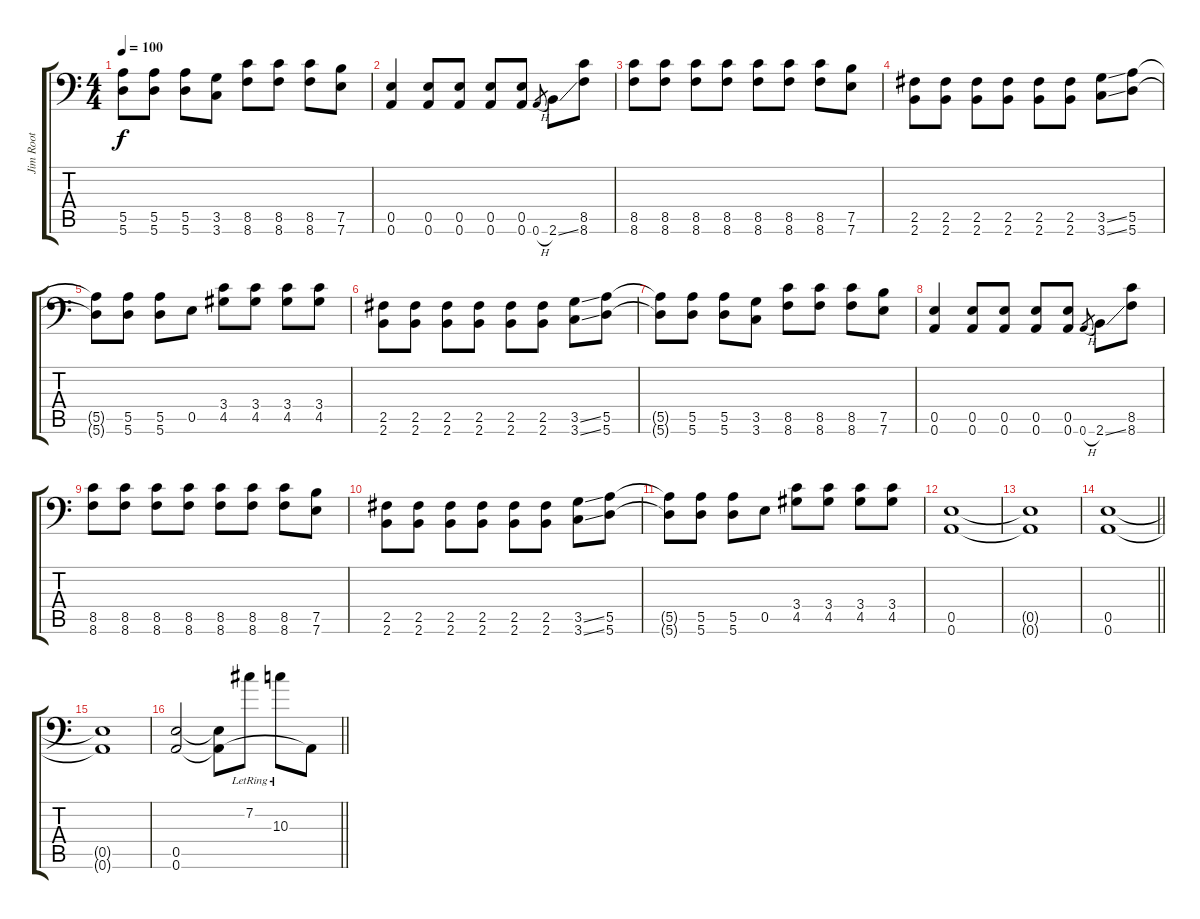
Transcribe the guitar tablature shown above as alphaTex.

\track ("Jim Root" "Jim Root") {instrument distortionguitar}
\staff {score tabs}
\tuning (B3 Gb3 D3 A2 E2 A1) {hide}
\ts (4 4)
\tempo 100
\clef f4
\ks c
(5.5{t} 5.6{t}).8{dy f} (5.5 5.6).8 (5.5 5.6).8 (3.5 3.6).8 (8.5 8.6).8 (8.5 8.6).8 (8.5 8.6).8 (7.5 7.6).8 |
(0.5 0.6).4 (0.5 0.6).8 (0.5 0.6).8 (0.5 0.6).8 (0.5 0.6).8 0.6{h}.8{gr} 2.6{ss}.8 (8.5 8.6).8 |
(8.5 8.6).8 (8.5 8.6).8 (8.5 8.6).8 (8.5 8.6).8 (8.5 8.6).8 (8.5 8.6).8 (8.5 8.6).8 (7.5 7.6).8 |
(2.5 2.6).8 (2.5 2.6).8 (2.5 2.6).8 (2.5 2.6).8 (2.5 2.6).8 (2.5 2.6).8 (3.5{ss} 3.6{ss}).8 (5.5 5.6).8 |
(5.5{t} 5.6{t}).8 (5.5 5.6).8 (5.5 5.6).8 0.5.8 (3.4 4.5).8 (3.4 4.5).8 (3.4 4.5).8 (3.4 4.5).8 |
(2.5 2.6).8 (2.5 2.6).8 (2.5 2.6).8 (2.5 2.6).8 (2.5 2.6).8 (2.5 2.6).8 (3.5{ss} 3.6{ss}).8 (5.5 5.6).8 |
(5.5{t} 5.6{t}).8 (5.5 5.6).8 (5.5 5.6).8 (3.5 3.6).8 (8.5 8.6).8 (8.5 8.6).8 (8.5 8.6).8 (7.5 7.6).8 |
(0.5 0.6).4 (0.5 0.6).8 (0.5 0.6).8 (0.5 0.6).8 (0.5 0.6).8 0.6{h}.8{gr} 2.6{ss}.8 (8.5 8.6).8 |
(8.5 8.6).8 (8.5 8.6).8 (8.5 8.6).8 (8.5 8.6).8 (8.5 8.6).8 (8.5 8.6).8 (8.5 8.6).8 (7.5 7.6).8 |
(2.5 2.6).8 (2.5 2.6).8 (2.5 2.6).8 (2.5 2.6).8 (2.5 2.6).8 (2.5 2.6).8 (3.5{ss} 3.6{ss}).8 (5.5 5.6).8 |
(5.5{t} 5.6{t}).8 (5.5 5.6).8 (5.5 5.6).8 0.5.8 (3.4 4.5).8 (3.4 4.5).8 (3.4 4.5).8 (3.4 4.5).8 |
(0.5 0.6).1 |
(0.5{t} 0.6{t}).1 |
\barLineRight lightlight
(0.5 0.6).1 |
(0.5{t} 0.6{t}).1 |
\barLineRight lightlight
(0.5 0.6).2 (0.5{t} 0.6{t}).8 7.2{lr}.8 10.3{lr}.8 0.6{t}.8
